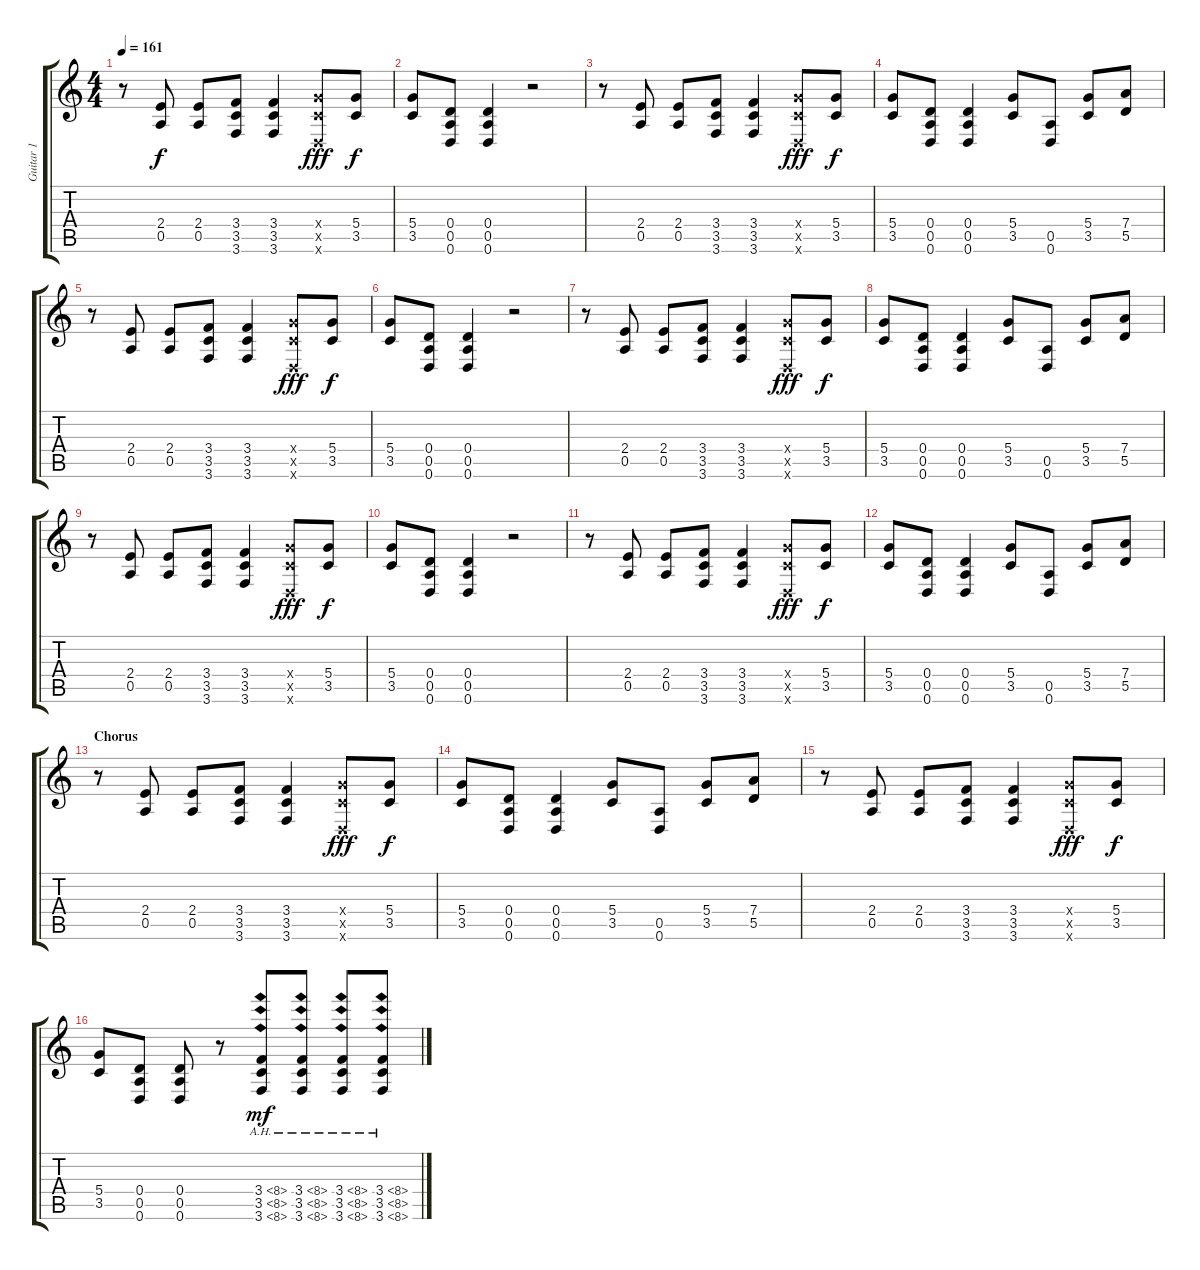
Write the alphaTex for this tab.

\track ("Guitar 1" "Guitar 1") {instrument overdrivenguitar}
\staff {score tabs}
\tuning (E4 B3 G3 D3 A2 D2) {hide}
\ts (4 4)
\tempo 161
\clef g2
\ks c
r.8{dy f} (2.4 0.5).8 (2.4 0.5).8 (3.4 3.5 3.6).8 (3.4 3.5 3.6).4 (5.4{x} 3.5{x} 0.6{x}).8{dy fff} (5.4 3.5).8{dy f} |
(5.4 3.5).8 (0.4 0.5 0.6).8 (0.4 0.5 0.6).4 r.2 |
r.8 (2.4 0.5).8 (2.4 0.5).8 (3.4 3.5 3.6).8 (3.4 3.5 3.6).4 (5.4{x} 3.5{x} 0.6{x}).8{dy fff} (5.4 3.5).8{dy f} |
(5.4 3.5).8 (0.4 0.5 0.6).8 (0.4 0.5 0.6).4 (5.4 3.5).8 (0.5 0.6).8 (5.4 3.5).8 (7.4 5.5).8 |
r.8 (2.4 0.5).8 (2.4 0.5).8 (3.4 3.5 3.6).8 (3.4 3.5 3.6).4 (5.4{x} 3.5{x} 0.6{x}).8{dy fff} (5.4 3.5).8{dy f} |
(5.4 3.5).8 (0.4 0.5 0.6).8 (0.4 0.5 0.6).4 r.2 |
r.8 (2.4 0.5).8 (2.4 0.5).8 (3.4 3.5 3.6).8 (3.4 3.5 3.6).4 (5.4{x} 3.5{x} 0.6{x}).8{dy fff} (5.4 3.5).8{dy f} |
(5.4 3.5).8 (0.4 0.5 0.6).8 (0.4 0.5 0.6).4 (5.4 3.5).8 (0.5 0.6).8 (5.4 3.5).8 (7.4 5.5).8 |
r.8 (2.4 0.5).8 (2.4 0.5).8 (3.4 3.5 3.6).8 (3.4 3.5 3.6).4 (5.4{x} 3.5{x} 0.6{x}).8{dy fff} (5.4 3.5).8{dy f} |
(5.4 3.5).8 (0.4 0.5 0.6).8 (0.4 0.5 0.6).4 r.2 |
r.8 (2.4 0.5).8 (2.4 0.5).8 (3.4 3.5 3.6).8 (3.4 3.5 3.6).4 (5.4{x} 3.5{x} 0.6{x}).8{dy fff} (5.4 3.5).8{dy f} |
(5.4 3.5).8 (0.4 0.5 0.6).8 (0.4 0.5 0.6).4 (5.4 3.5).8 (0.5 0.6).8 (5.4 3.5).8 (7.4 5.5).8 |
\section ("" "Chorus")
r.8 (2.4 0.5).8 (2.4 0.5).8 (3.4 3.5 3.6).8 (3.4 3.5 3.6).4 (5.4{x} 3.5{x} 0.6{x}).8{dy fff} (5.4 3.5).8{dy f} |
(5.4 3.5).8 (0.4 0.5 0.6).8 (0.4 0.5 0.6).4 (5.4 3.5).8 (0.5 0.6).8 (5.4 3.5).8 (7.4 5.5).8 |
r.8 (2.4 0.5).8 (2.4 0.5).8 (3.4 3.5 3.6).8 (3.4 3.5 3.6).4 (5.4{x} 3.5{x} 0.6{x}).8{dy fff} (5.4 3.5).8{dy f} |
(5.4 3.5).8 (0.4 0.5 0.6).8 (0.4 0.5 0.6).8 r.8 (3.4{ah 5} 3.5{ah 5} 3.6{ah 5}).8{dy mf} (3.4{ah 5} 3.5{ah 5} 3.6{ah 5}).8 (3.4{ah 5} 3.5{ah 5} 3.6{ah 5}).8 (3.4{ah 5} 3.5{ah 5} 3.6{ah 5}).8
